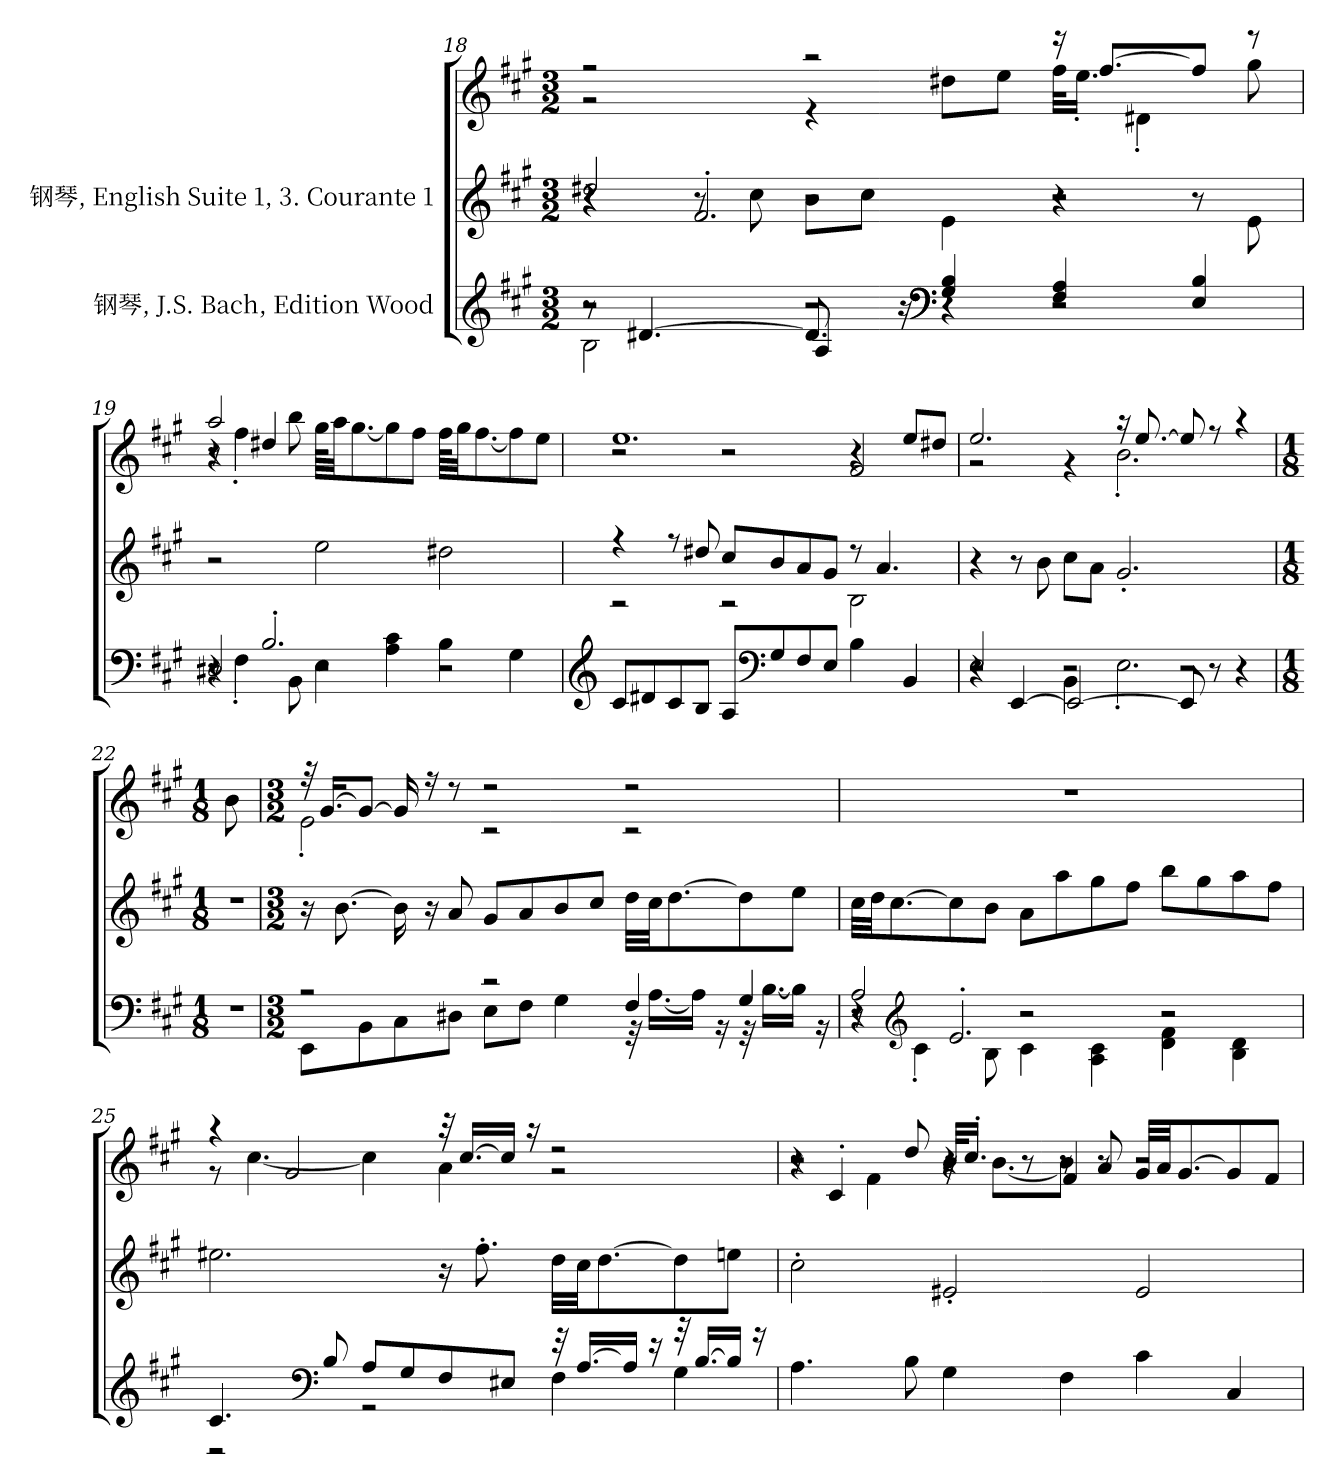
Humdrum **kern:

**kern	**kern	**kern
*part2	*part1	*part1
*staff3	*staff2	*staff1
*I"钢琴, J.S. Bach, Edition Wood	*I"钢琴, English Suite 1, 3. Courante 1	*
*clefG2	*clefG2	*clefG2
*k[f#c#g#]	*k[f#c#g#]	*k[f#c#g#]
*M3/2	*M3/2	*M3/2
=18	=18	=18
*^	*^	*^
*	*^	*	*^	*	*
8r	2B\	2r	2dd#X/	4r	4r	2r	2r
[4.d#X/	.	.	.	.	.	.	.
.	.	.	.	8r	2.f#'/	.	.
.	.	.	.	8cc#\	.	.	.
8.d#/]	2r	4A/	2r	8b\L	.	2r	4r
.	.	.	.	8cc#\J	.	.	.
16r	.	.	.	.	.	.	.
*clefF4	*	*	*	*	*	*	*
4r	.	4G#/ 4B/	.	4e\	.	.	8dd#X\L
.	.	.	.	.	.	.	8ee\J
2r	2r	4F#/ 4A/	2r	4r	2r	16r	32ff#\KLL
.	.	.	.	.	.	.	16.ee'\JJ
.	.	.	.	.	.	[8.ff#/L	.
.	.	.	.	.	.	.	4d#X'\
.	.	4E/ 4B/	.	8r	.	8ff#/J]	.
.	.	.	.	8e\	.	8r	8gg#\
*	*	*	*v	*v	*v	*	*
!!LO:LB:g=z
=19	=19	=19	=19	=19	=19
*	*	*	*	*	*^
4r	8r	2D#X/	2r	2aa/	8r	4r
.	4F#'\	.	.	.	4ff#'\	.
2.B'/	.	.	.	.	.	4dd#X/
.	8BB\	.	.	.	8bb\	.
.	4E\	2r	2ee\	2r	32gg#\LLL	2r
.	.	.	.	.	32aa\JJ	.
.	.	.	.	.	[8.gg#\	.
.	4A\ 4c#\	.	.	.	8gg#\]	.
.	.	.	.	.	8ff#\J	.
2r	4B\	2r	2dd#X\	2r	32ff#\LLL	2r
.	.	.	.	.	32gg#\JJ	.
.	.	.	.	.	[8.ff#\	.
.	4G#\	.	.	.	8ff#\]	.
.	.	.	.	.	8ee\J	.
*v	*v	*v	*	*	*	*
=20	=20	=20	=20	=20
*clefG2	*	*	*	*
*	*^	*	*	*
8c#/L	4r	2r	2r	1.ee	2r
8d#X/	.	.	.	.	.
8c#/	8r	.	.	.	.
8B/J	8dd#X/	.	.	.	.
8A/L	8cc#/L	2r	2r	.	2r
*clefF4	*	*	*	*	*
8G#/	8b/	.	.	.	.
8F#/	8a/	.	.	.	.
8E/J	8g#/J	.	.	.	.
4B\	8r	2B\	4r	.	2f#/
.	4.a/	.	.	.	.
4BB/	.	.	8ee/L	.	.
.	.	.	8dd#X/J	.	.
*	*v	*v	*	*	*
*	*	*	*v	*v
!!LO:LB:g=z
=21	=21	=21	=21
*^	*	*	*
*	*^	*	*	*
2E/	2r	4r	4r	2.ee/	2r
.	.	[4EE/	8r	.	.
.	.	.	8b\	.	.
2r	4BB\	2EE/_	8cc#\L	.	4r
.	.	.	8a\J	.	.
.	2.E'\	.	2.g#'/	16r	2.b'\
.	.	.	.	[8.ee/	.
2r	.	8EE/]	.	8ee/]	.
.	.	8r	.	8r	.
.	.	4r	.	4r	.
*v	*v	*v	*	*v	*v
=22	=22	=22
*M1/8	*M1/8	*M1/8
8r	8r	8b\
=23	=23	=23
*M3/2	*M3/2	*M3/2
*^	*	*^
2r	8EE\L	16r	32r	2e'\
.	.	.	[16.g#/KL	.
.	.	[8.b\	.	.
.	8BB\	.	8g#/J_	.
.	8C#\	16b\]	16g#/]	.
.	.	16r	16r	.
.	8D#X\J	8a/	8r	.
2r	8E\L	8g#/L	2r	2r
.	8F#\J	8a/	.	.
.	4G#\	8b/	.	.
.	.	8cc#/J	.	.
4F#/	32r	32dd\LLL	2r	2r
.	[16.A\LL	32cc#\JJ	.	.
.	.	[8.dd\	.	.
.	16A\JJ]	.	.	.
.	16r	.	.	.
4G#/	32r	8dd\]	.	.
.	[16.B\LL	.	.	.
.	16B\JJ]	8ee\J	.	.
.	16r	.	.	.
*	*	*	*v	*v
!!LO:LB:g=z
=24	=24	=24	=24
*	*^	*	*
4r	8r	2A/	32cc#\LLL	1.r
.	.	.	32dd\JJ	.
.	.	.	[8.cc#\	.
*clefG2	*	*	*	*
.	4c#'\	.	.	.
2.e'/	.	.	8cc#\]	.
.	8B\	.	8b\J	.
.	4c#\	2r	8a\L	.
.	.	.	8aa\	.
.	4A\ 4c#\	.	8gg#\	.
.	.	.	8ff#\J	.
2r	4d\ 4f#\	2r	8bb\L	.
.	.	.	8gg#\	.
.	4B\ 4d\	.	8aa\	.
.	.	.	8ff#\J	.
*	*v	*v	*	*
=25	=25	=25	=25
*	*	*	*^
4.c#/	2r	2.ee#X\	4r	8r
.	.	.	.	[4.cc#\
.	.	.	2g#/	.
*clefF4	*	*	*	*
8B/	.	.	.	.
8A/L	2r	.	.	4cc#\]
8G#/	.	.	.	.
8F#/	.	16r	32r	4a\
.	.	.	[16.cc#/LL	.
.	.	8.ff#'\	.	.
8E#X/J	.	.	16cc#/JJ]	.
.	.	.	16r	.
32r	4F#\	32dd\LLL	2r	2r
[16.A/LL	.	32cc#\JJ	.	.
.	.	[8.dd\	.	.
16A/JJ]	.	.	.	.
16r	.	.	.	.
32r	4G#\	8dd\]	.	.
[16.B/LL	.	.	.	.
16B/JJ]	.	8een\J	.	.
16r	.	.	.	.
*v	*v	*	*	*
!!LO:PB:g=z
=26	=26	=26	=26
*	*	*	*^
4.A\	2cc#'\	8r	4r	2r
.	.	4c#'/	.	.
.	.	.	4f#\	.
8B\	.	8dd/	.	.
4G#\	2e#X'/	32b/KLL	16r	4r
.	.	16.cc#'/JJ	.	.
.	.	.	[8.b\L	.
.	.	8r	.	.
4F#\	.	8r	8b\J]	4f#/
.	.	8a/	8r	.
4c#\	2e#/	32g#/LLL	2r	2r
.	.	32a/JJ	.	.
.	.	[8.g#/	.	.
4C#/	.	8g#/]	.	.
.	.	8f#/J	.	.
*	*	*v	*v	*v
=	=	=
*-	*-	*-
